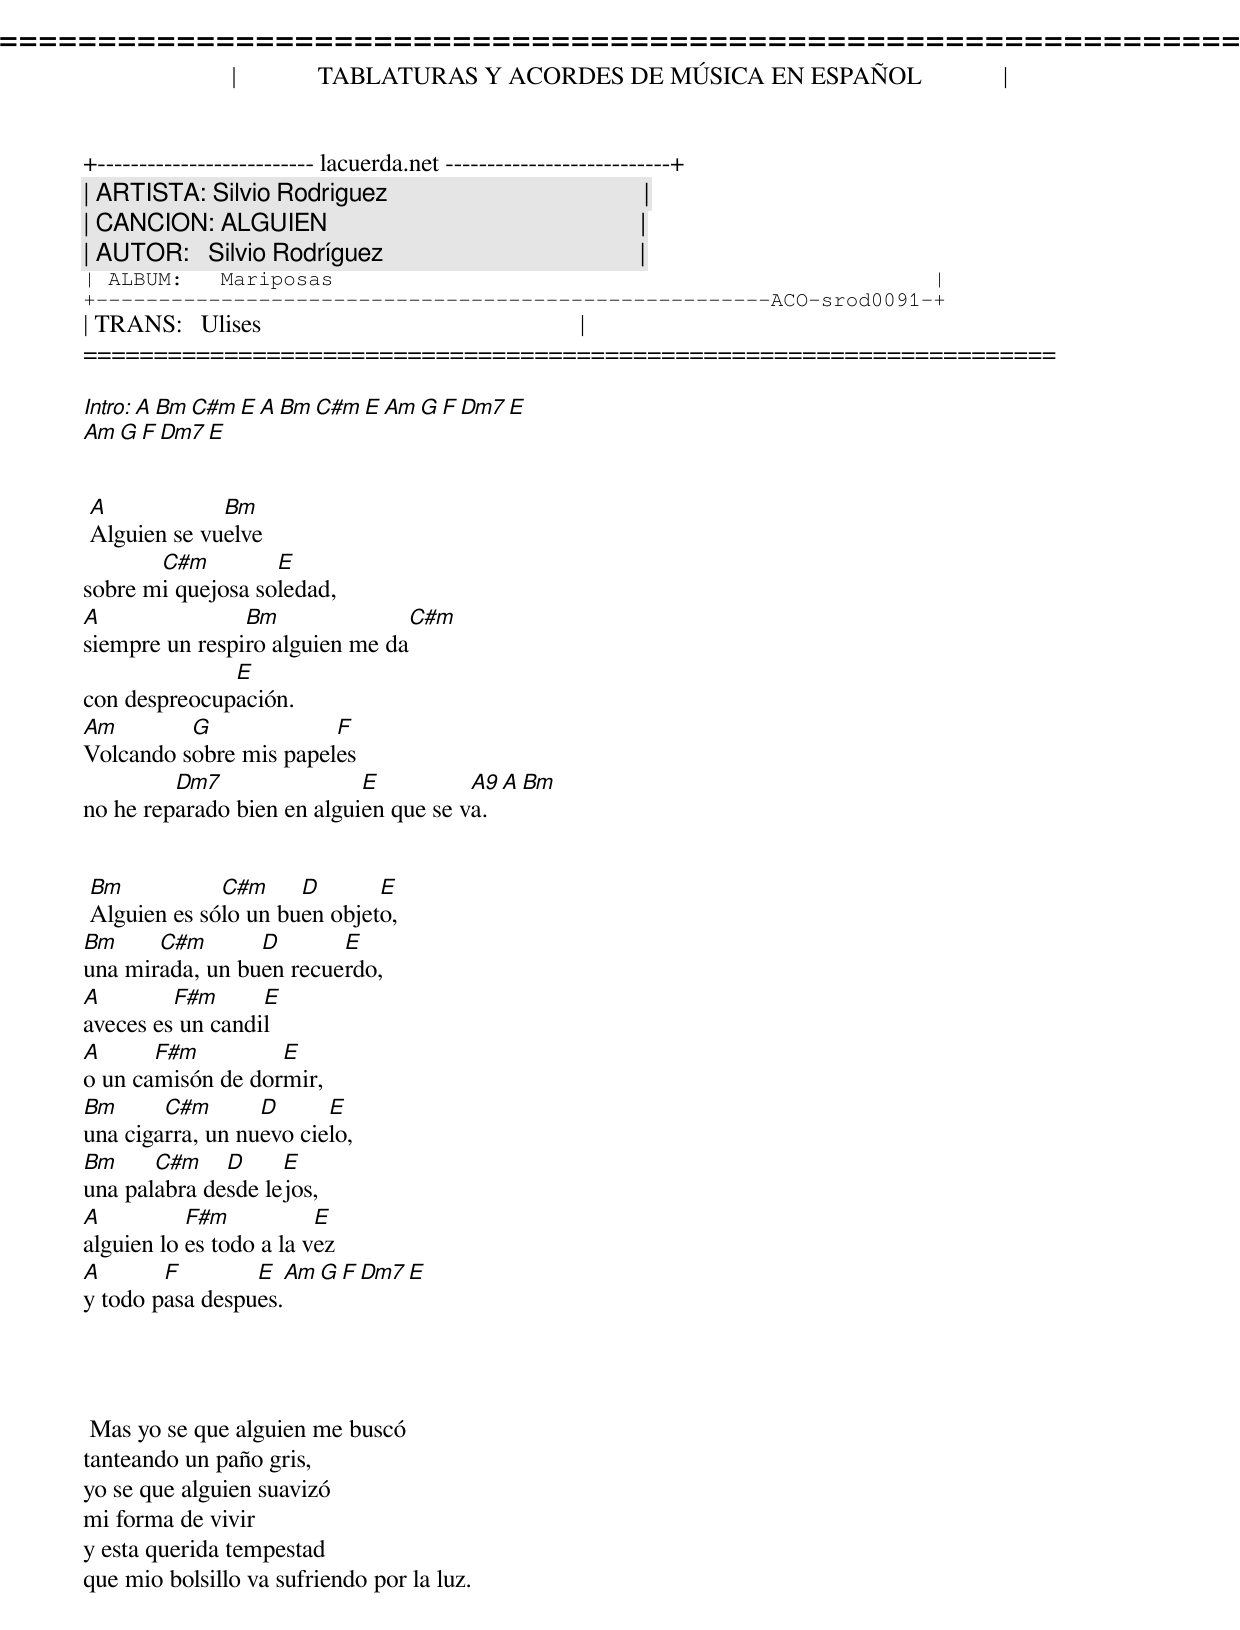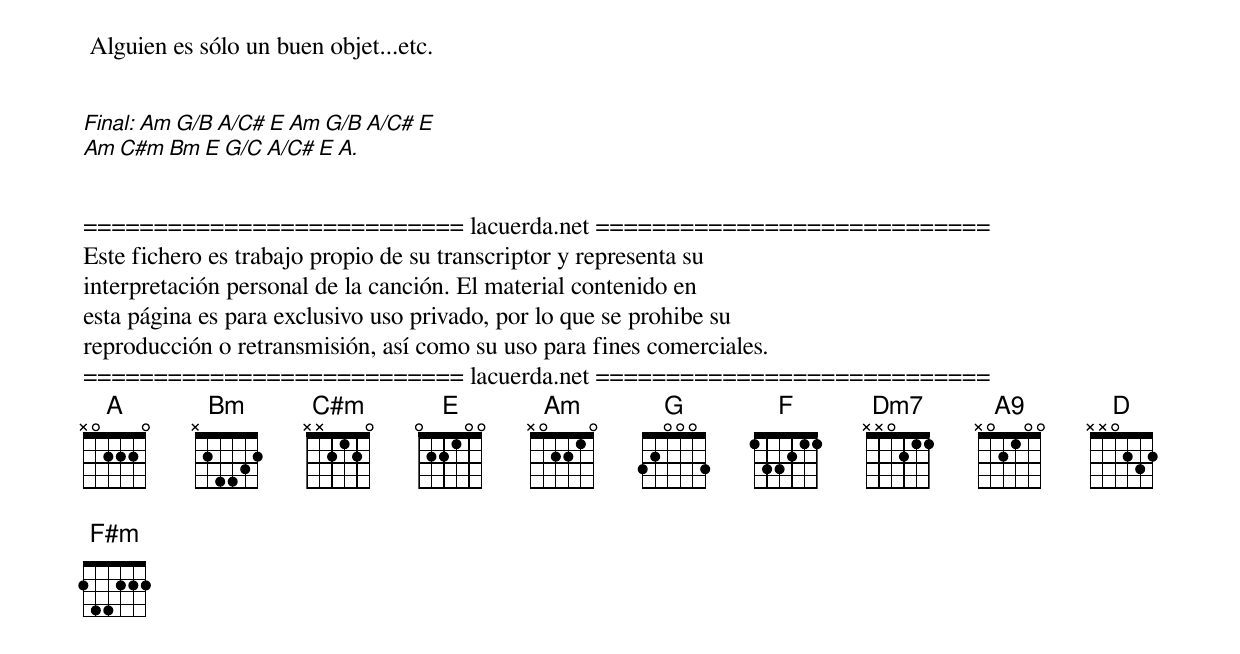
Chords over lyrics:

=====================================================================
|             TABLATURAS Y ACORDES DE MÚSICA EN ESPAÑOL             |
+-------------------------- lacuerda.net ---------------------------+
| ARTISTA: Silvio Rodriguez                                         |
| CANCION: ALGUIEN                                                  |
| AUTOR:   Silvio Rodríguez                                         |
| ALBUM:   Mariposas                                                |
+------------------------------------------------------ACO-srod0091-+
| TRANS:   Ulises                                                   |
=====================================================================

Intro: A Bm C#m E A Bm C#m E Am G F Dm7 E
       Am G F Dm7 E


 A            Bm
 Alguien se vuelve
       C#m         E
sobre mi quejosa soledad,
A               Bm               C#m
siempre un respiro alguien me da
              E
con despreocupación.
Am        G             F
Volcando sobre mis papeles
         Dm7                E          A9 A Bm
no he reparado bien en alguien que se va.


 Bm           C#m     D       E
 Alguien es sólo un buen objeto,
Bm     C#m       D       E
una mirada, un buen recuerdo,
A        F#m      E
aveces es un candil
A      F#m         E
o un camisón de dormir,
Bm      C#m       D      E
una cigarra, un nuevo cielo,
Bm     C#m    D     E
una palabra desde lejos,
A          F#m           E
alguien lo es todo a la vez
A       F        E           Am G F Dm7 E
y todo pasa despues.




 Mas yo se que alguien me buscó
tanteando un paño gris,
yo se que alguien suavizó
mi forma de vivir
y esta querida tempestad
que mio bolsillo va sufriendo por la luz.


 Alguien es sólo un buen objet...etc.


Final: Am G/B A/C# E Am G/B A/C# E
       Am C#m Bm E G/C A/C# E A.


=========================== lacuerda.net ============================
Este fichero es trabajo propio de su transcriptor y representa su
interpretación personal de la canción. El material contenido en
esta página es para exclusivo uso privado, por lo que se prohibe su
reproducción o retransmisión, así como su uso para fines comerciales.
=========================== lacuerda.net ============================
